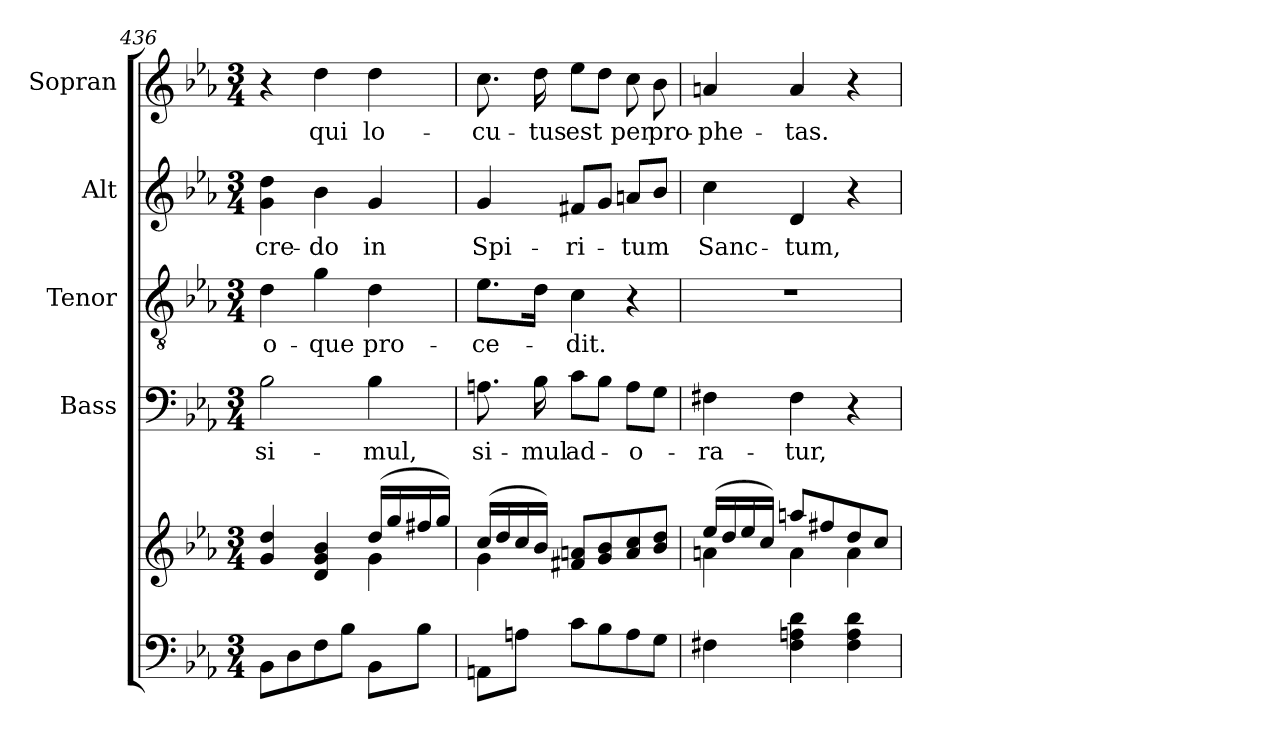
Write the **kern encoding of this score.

**kern	**kern	**kern	**text	**kern	**text	**kern	**text	**kern	**text
*part5	*part5	*part4	*part4	*part3	*part3	*part2	*part2	*part1	*part1
*staff6	*staff5	*staff4	*staff4	*staff3	*staff3	*staff2	*staff2	*staff1	*staff1
*	*	*I"Bass	*	*I"Tenor	*	*I"Alt	*	*I"Sopran	*
*	*	*I'B.	*	*I'T.	*	*I'A.	*	*I'S.	*
!!LO:PB:g=z
*clefF4	*clefG2	*clefF4	*	*clefGv2	*	*clefG2	*	*clefG2	*
*k[b-e-a-]	*k[b-e-a-]	*k[b-e-a-]	*	*k[b-e-a-]	*	*k[b-e-a-]	*	*k[b-e-a-]	*
*E-:	*E-:	*E-:	*	*E-:	*	*E-:	*	*E-:	*
*M3/4	*M3/4	*M3/4	*	*M3/4	*	*M3/4	*	*M3/4	*
=436	=436	=436	=436	=436	=436	=436	=436	=436	=436
*	*^	*	*	*	*	*	*	*	*
!	!	!	!	!LO:LY:b	!	!LO:LY:b	!	!LO:LY:b	!	!
8BB-\L	4g/ 4dd/	2ryy	2B-\	si-	4d\	-o-	4g\ 4dd\	cre-	4r	.
8D\	.	.	.	.	.	.	.	.	.	.
!	!	!	!	!	!	!LO:LY:b	!	!LO:LY:b	!	!LO:LY:b
8F\	4d/ 4g/ 4b-/	.	.	.	4g\	-que	4b-\	-do	4dd\	qui
8B-\J	.	.	.	.	.	.	.	.	.	.
!	!	!	!	!LO:LY:b	!	!LO:LY:b	!	!LO:LY:b	!	!LO:LY:b
8BB-\L	(>16dd/LL	4g\	4B-\	-mul,	4d\	pro-	4g/	in	4dd\	lo-
.	16gg/	.	.	.	.	.	.	.	.	.
8B-\J	16ff#X/	.	.	.	.	.	.	.	.	.
.	16gg/JJ)	.	.	.	.	.	.	.	.	.
=437	=437	=437	=437	=437	=437	=437	=437	=437	=437	=437
!	!	!	!	!LO:LY:b	!	!LO:LY:b	!	!LO:LY:b	!	!LO:LY:b
8AAn\L	(>16cc/LL	4g\	8.An\	si-	8.e-\L	-ce-	4g/	Spi-	8.cc\	-cu-
.	16dd/	.	.	.	.	.	.	.	.	.
8An\J	16cc/	.	.	.	.	.	.	.	.	.
!	!	!	!	!LO:LY:b	!	!	!	!	!	!LO:LY:b
.	16b-/JJ)	.	16B-\	-mul	16d\Jk	.	.	.	16dd\	-tus
!	!	!	!	!LO:LY:b	!	!LO:LY:b	!	!LO:LY:b	!	!LO:LY:b
8c\L	8f#X/ 8an/L	2ryy	8c\L	ad-	4c\	-dit.	8f#X/L	-ri-	8ee-\L	est
8B-\	8g/ 8b-/	.	8B-\J	.	.	.	8g/J	.	8dd\J	.
!	!	!	!	!LO:LY:b	!	!	!	!LO:LY:b	!	!LO:LY:b
8A\	8a/ 8cc/	.	8A\L	-o-	4r	.	8an/L	-tum	8cc\	per
!	!	!	!	!	!	!	!	!	!	!LO:LY:b
8G\J	8b-/ 8dd/J	.	8G\J	.	.	.	8b-/J	.	8b-\	pro-
=438	=438	=438	=438	=438	=438	=438	=438	=438	=438	=438
!	!	!	!	!LO:LY:b	!	!	!	!LO:LY:b	!	!LO:LY:b
4F#X\	(>16ee-/LL	4an\	4F#X\	-ra-	2.r	.	4cc\	Sanc-	4an/	-phe-
.	16dd/	.	.	.	.	.	.	.	.	.
.	16ee-/	.	.	.	.	.	.	.	.	.
.	16cc/JJ)	.	.	.	.	.	.	.	.	.
!	!	!	!	!LO:LY:b	!	!	!	!LO:LY:b	!	!LO:LY:b
4F#\ 4An\ 4d\	8aan/L	4a\	4F#\	-tur,	.	.	4d/	-tum,	4a/	-tas.
.	8ff#X/	.	.	.	.	.	.	.	.	.
4F#\ 4A\ 4d\	8dd/	4a\	4r	.	.	.	4r	.	4r	.
.	8cc/J	.	.	.	.	.	.	.	.	.
*	*v	*v	*	*	*	*	*	*	*	*
=	=	=	=	=	=	=	=	=	=
*-	*-	*-	*-	*-	*-	*-	*-	*-	*-
